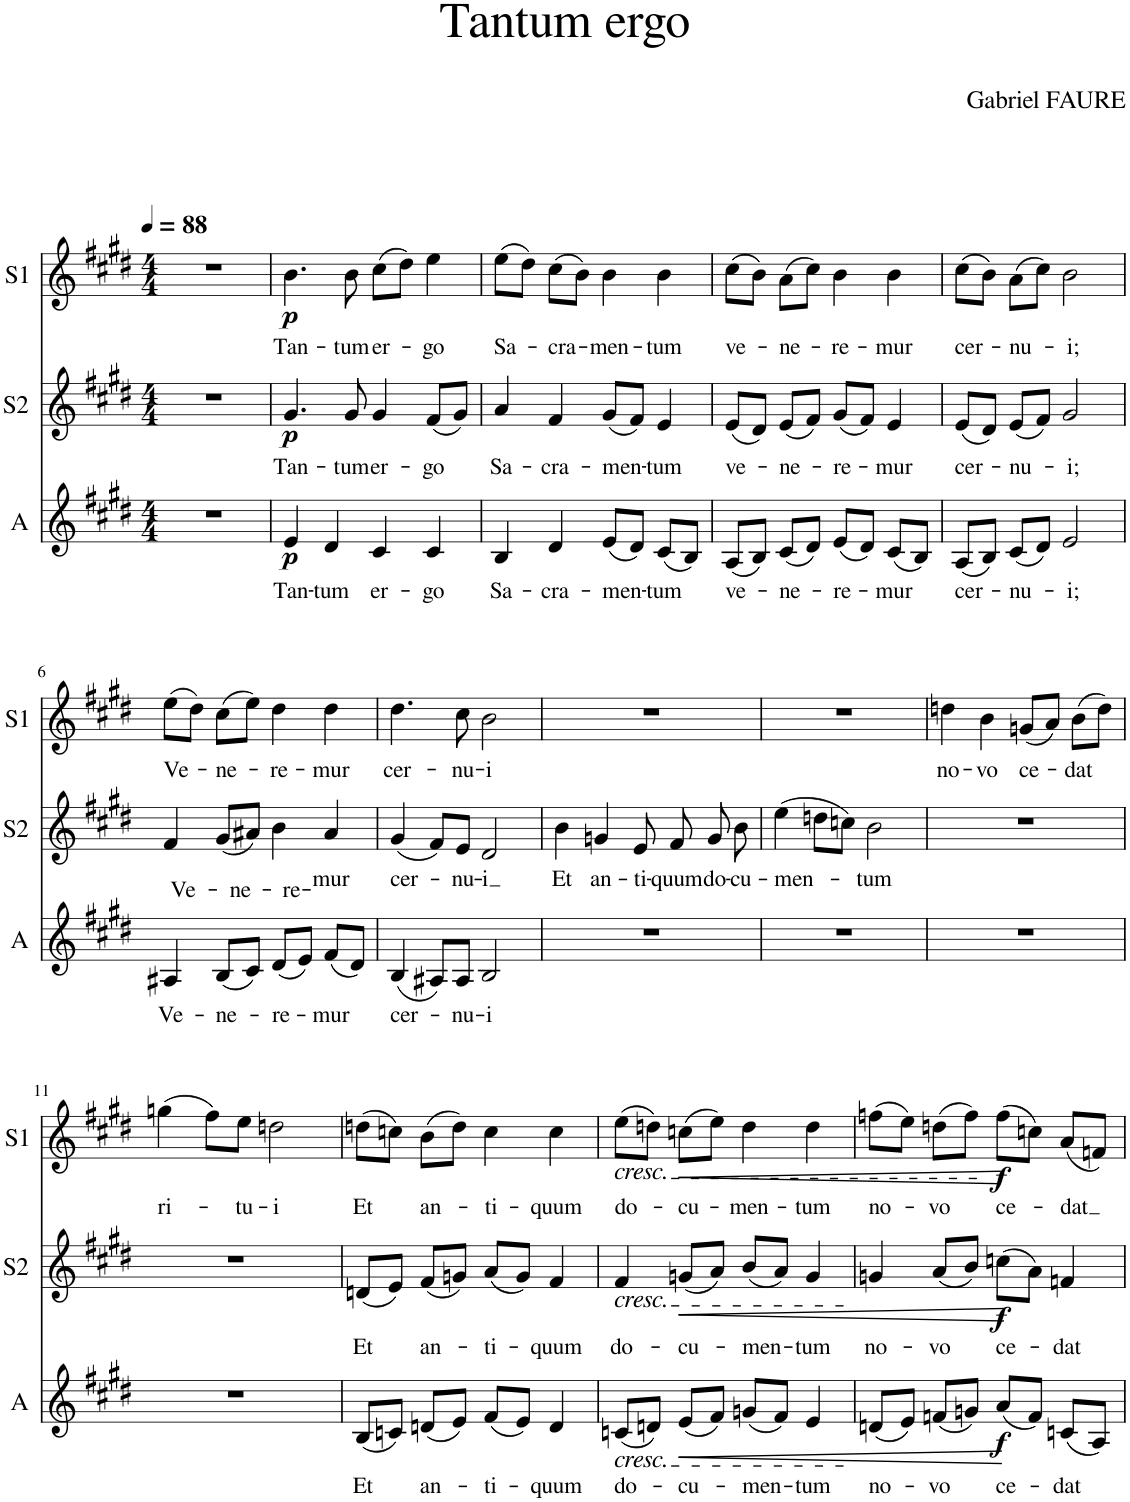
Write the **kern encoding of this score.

**kern	**text	**dynam	**kern	**text	**dynam	**kern	**text	**dynam
*part3	*part3	*part3	*part2	*part2	*part2	*part1	*part1	*part1
*staff3	*staff3	*staff3	*staff2	*staff2	*staff2	*staff1	*staff1	*staff1
*I"A	*	*	*I"S2	*	*	*I"S1	*	*
*I'A	*	*	*I'S2	*	*	*I'S1	*	*
*clefG2	*	*	*clefG2	*	*	*clefG2	*	*
*k[f#c#g#d#]	*	*	*k[f#c#g#d#]	*	*	*k[f#c#g#d#]	*	*
*M4/4	*	*	*M4/4	*	*	*M4/4	*	*
*MM88	*	*	*MM88	*	*	*MM88	*	*
=1	=1	=1	=1	=1	=1	=1	=1	=1
1r	.	.	1r	.	.	1r	.	.
=2	=2	=2	=2	=2	=2	=2	=2	=2
!	!LO:LY:b	!LO:DY:b	!	!LO:LY:b	!LO:DY:b	!	!LO:LY:b	!LO:DY:b
4e/	Tan-	p	4.g#/	Tan-	p	4.b\	Tan-	p
!	!LO:LY:b	!	!	!	!	!	!	!
4d#/	-tum	.	.	.	.	.	.	.
!	!	!	!	!LO:LY:b	!	!	!LO:LY:b	!
.	.	.	8g#/	-tum	.	8b\	-tum	.
!	!LO:LY:b	!	!	!LO:LY:b	!	!	!LO:LY:b	!
4c#/	er-	.	4g#/	er-	.	(8cc#\L	er-	.
.	.	.	.	.	.	8dd#\J)	.	.
!	!LO:LY:b	!	!	!LO:LY:b	!	!	!LO:LY:b	!
4c#/	-go	.	(8f#/L	-go	.	4ee\	go	.
.	.	.	8g#/J)	.	.	.	.	.
=3	=3	=3	=3	=3	=3	=3	=3	=3
!	!LO:LY:b	!	!	!LO:LY:b	!	!	!LO:LY:b	!
4B/	Sa-	.	4a/	Sa-	.	(8ee\L	Sa-	.
.	.	.	.	.	.	8dd#\J)	.	.
!	!LO:LY:b	!	!	!LO:LY:b	!	!	!LO:LY:b	!
4d#/	-cra-	.	4f#/	-cra-	.	(8cc#\L	-cra-	.
.	.	.	.	.	.	8b\J)	.	.
!	!LO:LY:b	!	!	!LO:LY:b	!	!	!LO:LY:b	!
(8e/L	-men-	.	(8g#/L	-men-	.	4b\	-men-	.
8d#/J)	.	.	8f#/J)	.	.	.	.	.
!	!LO:LY:b	!	!	!LO:LY:b	!	!	!LO:LY:b	!
(8c#/L	-tum	.	4e/	-tum	.	4b\	-tum	.
8B/J)	.	.	.	.	.	.	.	.
=4	=4	=4	=4	=4	=4	=4	=4	=4
!	!LO:LY:b	!	!	!LO:LY:b	!	!	!LO:LY:b	!
(8A/L	ve-	.	(8e/L	ve-	.	(8cc#\L	ve-	.
8B/J)	.	.	8d#/J)	.	.	8b\J)	.	.
!	!LO:LY:b	!	!	!LO:LY:b	!	!	!LO:LY:b	!
(8c#/L	-ne-	.	(8e/L	-ne-	.	(8a\L	-ne-	.
8d#/J)	.	.	8f#/J)	.	.	8cc#\J)	.	.
!	!LO:LY:b	!	!	!LO:LY:b	!	!	!LO:LY:b	!
(8e/L	-re-	.	(8g#/L	-re-	.	4b\	-re-	.
8d#/J)	.	.	8f#/J)	.	.	.	.	.
!	!LO:LY:b	!	!	!LO:LY:b	!	!	!LO:LY:b	!
(8c#/L	-mur	.	4e/	-mur	.	4b\	-mur	.
8B/J)	.	.	.	.	.	.	.	.
=5	=5	=5	=5	=5	=5	=5	=5	=5
!	!LO:LY:b	!	!	!LO:LY:b	!	!	!LO:LY:b	!
(8A/L	cer-	.	(8e/L	cer-	.	(8cc#\L	cer-	.
8B/J)	.	.	8d#/J)	.	.	8b\J)	.	.
!	!LO:LY:b	!	!	!LO:LY:b	!	!	!LO:LY:b	!
(8c#/L	-nu-	.	(8e/L	-nu-	.	(8a\L	-nu-	.
8d#/J)	.	.	8f#/J)	.	.	8cc#\J)	.	.
!	!LO:LY:b	!	!	!LO:LY:b	!	!	!LO:LY:b	!
2e/	-i;	.	2g#/	-i;	.	2b\	-i;	.
!!LO:LB:g=z
=6	=6	=6	=6	=6	=6	=6	=6	=6
!	!LO:LY:b	!	!	!LO:LY:b	!	!	!LO:LY:b	!
4A#X/	Ve-	.	4f#/	Ve-	.	(8ee\L	Ve-	.
.	.	.	.	.	.	8dd#\J)	.	.
!	!LO:LY:b	!	!	!LO:LY:b	!	!	!LO:LY:b	!
(8B/L	-ne-	.	(8g#/L	-ne-	.	(8cc#\L	-ne-	.
8c#/J)	.	.	8a#X/J)	.	.	8ee\J)	.	.
!	!LO:LY:b	!	!	!LO:LY:b	!	!	!LO:LY:b	!
(8d#/L	-re-	.	4b\	-re-	.	4dd#\	-re-	.
8e/J)	.	.	.	.	.	.	.	.
!	!LO:LY:b	!	!	!LO:LY:b	!	!	!LO:LY:b	!
(8f#/L	-mur	.	4a#/	-mur	.	4dd#\	-mur	.
8d#/J)	.	.	.	.	.	.	.	.
=7	=7	=7	=7	=7	=7	=7	=7	=7
!	!LO:LY:b	!	!	!LO:LY:b	!	!	!LO:LY:b	!
(4B/	cer-	.	(4g#/	cer-	.	4.dd#\	cer-	.
8A#X/L)	.	.	8f#/L)	.	.	.	.	.
!	!LO:LY:b	!	!	!LO:LY:b	!	!	!LO:LY:b	!
8A#/J	-nu-	.	8e/J	-nu-	.	8cc#\	-nu-	.
!	!LO:LY:b	!	!	!LO:LY:b	!	!	!LO:LY:b	!
2B/	-i	.	2d#/	-i	.	2b\	-i	.
=8	=8	=8	=8	=8	=8	=8	=8	=8
!	!	!	!	!LO:LY:b	!	!	!	!
1r	.	.	4b\	Et	.	1r	.	.
!	!	!	!	!LO:LY:b	!	!	!	!
.	.	.	4gn/	an-	.	.	.	.
!	!	!	!	!LO:LY:b	!	!	!	!
.	.	.	8e/	-ti-	.	.	.	.
!	!	!	!	!LO:LY:b	!	!	!	!
.	.	.	8f#/	-quum	.	.	.	.
!	!	!	!	!LO:LY:b	!	!	!	!
.	.	.	8g/	do-	.	.	.	.
!	!	!	!	!LO:LY:b	!	!	!	!
.	.	.	8b\	-cu-	.	.	.	.
=9	=9	=9	=9	=9	=9	=9	=9	=9
!	!	!	!	!LO:LY:b	!	!	!	!
1r	.	.	(4ee\	-men-	.	1r	.	.
.	.	.	8ddn\L	.	.	.	.	.
.	.	.	8ccn\J)	.	.	.	.	.
!	!	!	!	!LO:LY:b	!	!	!	!
.	.	.	2b\	-tum	.	.	.	.
=10	=10	=10	=10	=10	=10	=10	=10	=10
!	!	!	!	!	!	!	!LO:LY:b	!
1r	.	.	1r	.	.	4ddn\	no-	.
!	!	!	!	!	!	!	!LO:LY:b	!
.	.	.	.	.	.	4b\	-vo	.
!	!	!	!	!	!	!	!LO:LY:b	!
.	.	.	.	.	.	(8gn/L	ce-	.
.	.	.	.	.	.	8a/J)	.	.
!	!	!	!	!	!	!	!LO:LY:b	!
.	.	.	.	.	.	(8b\L	-dat	.
.	.	.	.	.	.	8dd\J)	.	.
!!LO:LB:g=z
=11	=11	=11	=11	=11	=11	=11	=11	=11
!	!	!	!	!	!	!	!LO:LY:b	!
1r	.	.	1r	.	.	(4ggn\	ri-	.
.	.	.	.	.	.	8ff#\L)	.	.
!	!	!	!	!	!	!	!LO:LY:b	!
.	.	.	.	.	.	8ee\J	-tu-	.
!	!	!	!	!	!	!	!LO:LY:b	!
.	.	.	.	.	.	2ddn\	-i	.
=12	=12	=12	=12	=12	=12	=12	=12	=12
!	!LO:LY:b	!	!	!LO:LY:b	!	!	!LO:LY:b	!
(8B/L	Et	.	(8dn/L	Et	.	(8ddn\L	Et	.
8cn/J)	.	.	8e/J)	.	.	8ccn\J)	.	.
!	!LO:LY:b	!	!	!LO:LY:b	!	!	!LO:LY:b	!
(8dn/L	an-	.	(8f#/L	an-	.	(8b\L	an-	.
8e/J)	.	.	8gn/J)	.	.	8dd\J)	.	.
!	!LO:LY:b	!	!	!LO:LY:b	!	!	!LO:LY:b	!
(8f#/L	-ti-	.	(8a/L	-ti-	.	4cc\	-ti-	.
8e/J)	.	.	8g/J)	.	.	.	.	.
!	!LO:LY:b	!	!	!LO:LY:b	!	!	!LO:LY:b	!
4d/	-quum	.	4f#/	-quum	.	4cc\	quum	.
=13	=13	=13	=13	=13	=13	=13	=13	=13
!	!	!	!	!	!	!LO:TX:b:i:t=cresc.	!	!
!	!	!	!LO:TX:b:i:t=cresc.	!	!	!	!	!
!LO:TX:b:i:t=cresc.	!	!	!	!	!	!	!	!
!	!LO:LY:b	!	!	!LO:LY:b	!	!	!LO:LY:b	!
(8cn/L	do-	.	4f#/	do-	.	(8ee\L	-do-	.
8dn/J)	.	.	.	.	.	8ddn\J)	.	.
!	!LO:LY:b	!LO:HP:b	!	!LO:LY:b	!LO:HP:b	!	!LO:LY:b	!LO:HP:b
(8e/L	-cu-	<	(8gn/L	-cu-	<	(8ccn\L	-cu-	<
8f#/J)	.	.	8a/J)	.	.	8ee\J)	.	.
!	!LO:LY:b	!	!	!LO:LY:b	!	!	!LO:LY:b	!
(8gn/L	-men-	.	(8b/L	-men-	.	4dd\	-men-	.
8f#/J)	.	.	8a/J)	.	.	.	.	.
!	!LO:LY:b	!	!	!LO:LY:b	!	!	!LO:LY:b	!
4e/	-tum	.	4g/	-tum	.	4dd\	-tum	.
.	.	[	.	.	[	.	.	[
=14	=14	=14	=14	=14	=14	=14	=14	=14
!	!LO:LY:b	!	!	!LO:LY:b	!	!	!LO:LY:b	!
(8dn/L	no-	.	4gn/	no-	.	(8ffn\L	-no-	.
8e/J)	.	.	.	.	.	8ee\J)	.	.
!	!LO:LY:b	!	!	!LO:LY:b	!	!	!LO:LY:b	!
(8fn/L	-vo	.	(8a/L	-vo	.	(8ddn\L	-vo	.
8gn/J)	.	.	8b/J)	.	.	8ff\J)	.	.
!	!LO:LY:b	!LO:DY:b	!	!LO:LY:b	!LO:DY:b	!	!LO:LY:b	!LO:DY:b
(8a/L	ce-	f	(8ccn\L	ce-	f	(8ff\L	ce-	f
8f/J)	.	.	8a\J)	.	.	8ccn\J)	.	.
!	!LO:LY:b	!	!	!LO:LY:b	!	!	!LO:LY:b	!
(8cn/L	-dat	.	4fn/	-dat	.	(8a/L	-dat	.
8A/J)	.	.	.	.	.	8fn/J)	.	.
=	=	=	=	=	=	=	=	=
*-	*-	*-	*-	*-	*-	*-	*-	*-
